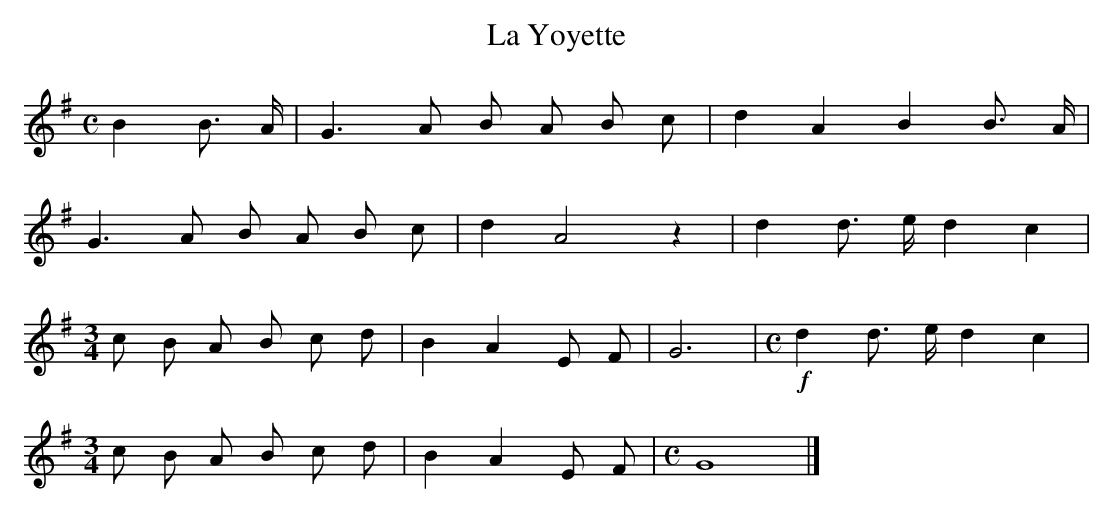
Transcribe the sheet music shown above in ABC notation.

X:1
T:La Yoyette
M:C
L:1/8
K:G
B2 B > A | G3 A B A B c | d2 A2 B2 B > A |
G3 A B A B c | d2 A4 z2 | d2 d > e d2 c2 |
[M:3/4] c B A B c d | B2 A2 E F | G6 | [M:C] !f! d2 d > e d2 c2 |
[M:3/4] c B A B c d | B2 A2 E F | [M:C] G8 |]
